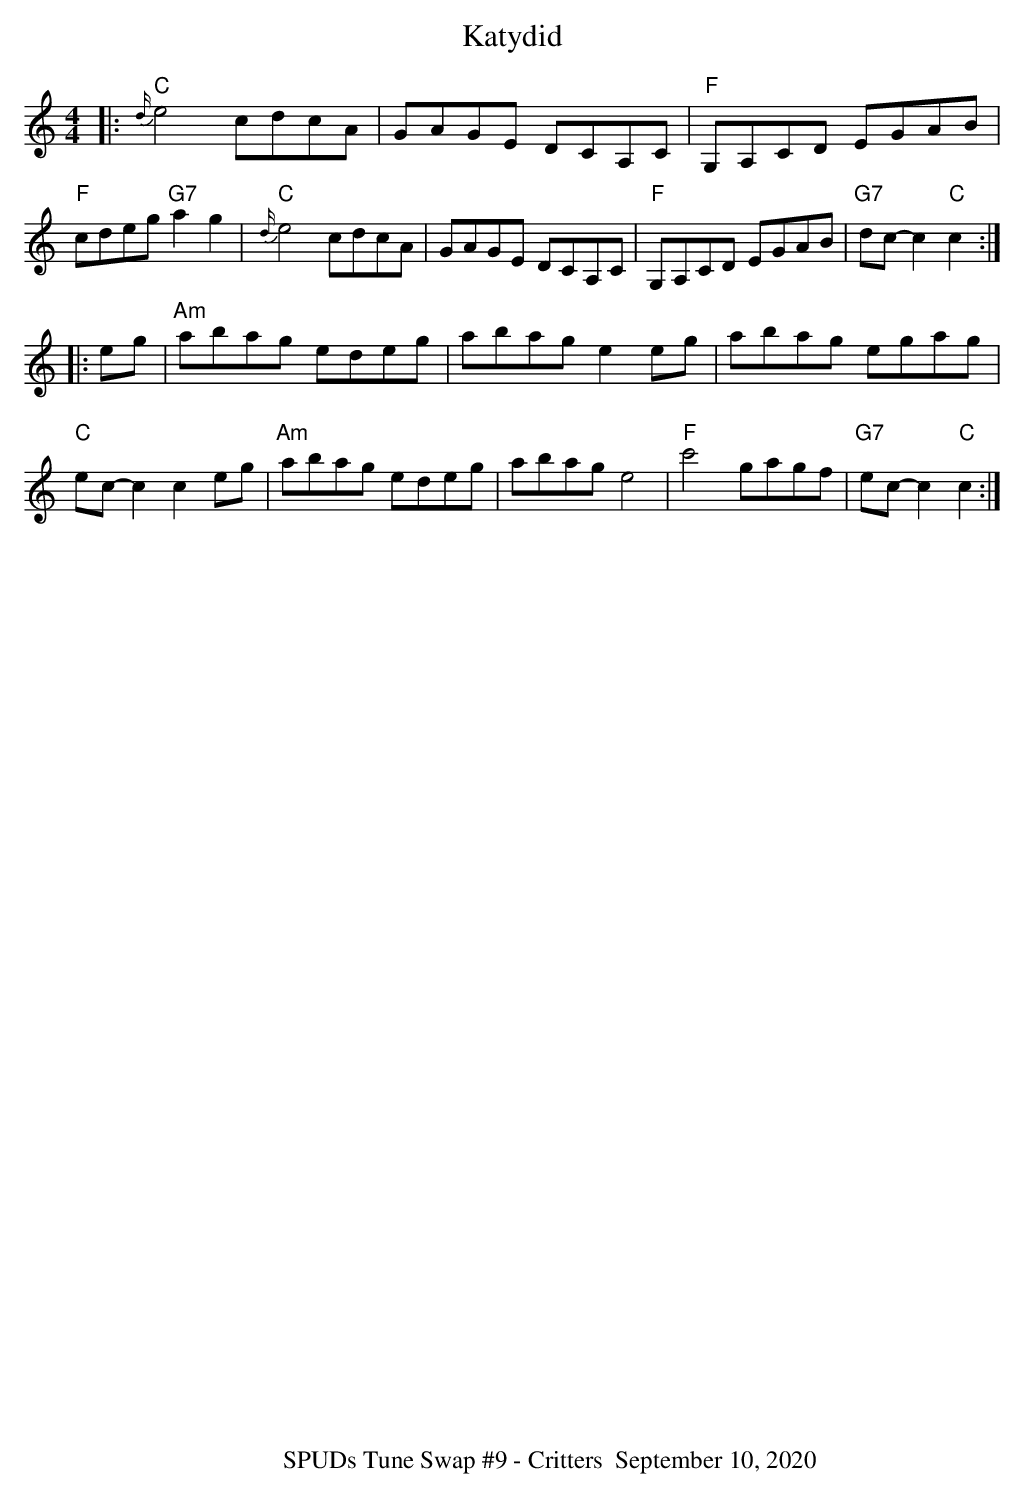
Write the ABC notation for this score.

X:1
T: Katydid
M:4/4
K:C
|:"C"{d/}e4cdcA|GAGE DCA,C|"F"G,A,CD EGAB|"F"cdeg "G7"a2g2|\
"C"{d/}e4cdcA|GAGE DCA,C|"F"G,A,CD EGAB|"G7"dc-c2 "C"c2:|
|:eg|"Am"abag edeg|abag e2eg|abag egag|"C"ec-c2 c2 eg|\
"Am"abag edeg|abag e4|"F"c'4 gagf|"G7"ec-c2 "C"c2:|
